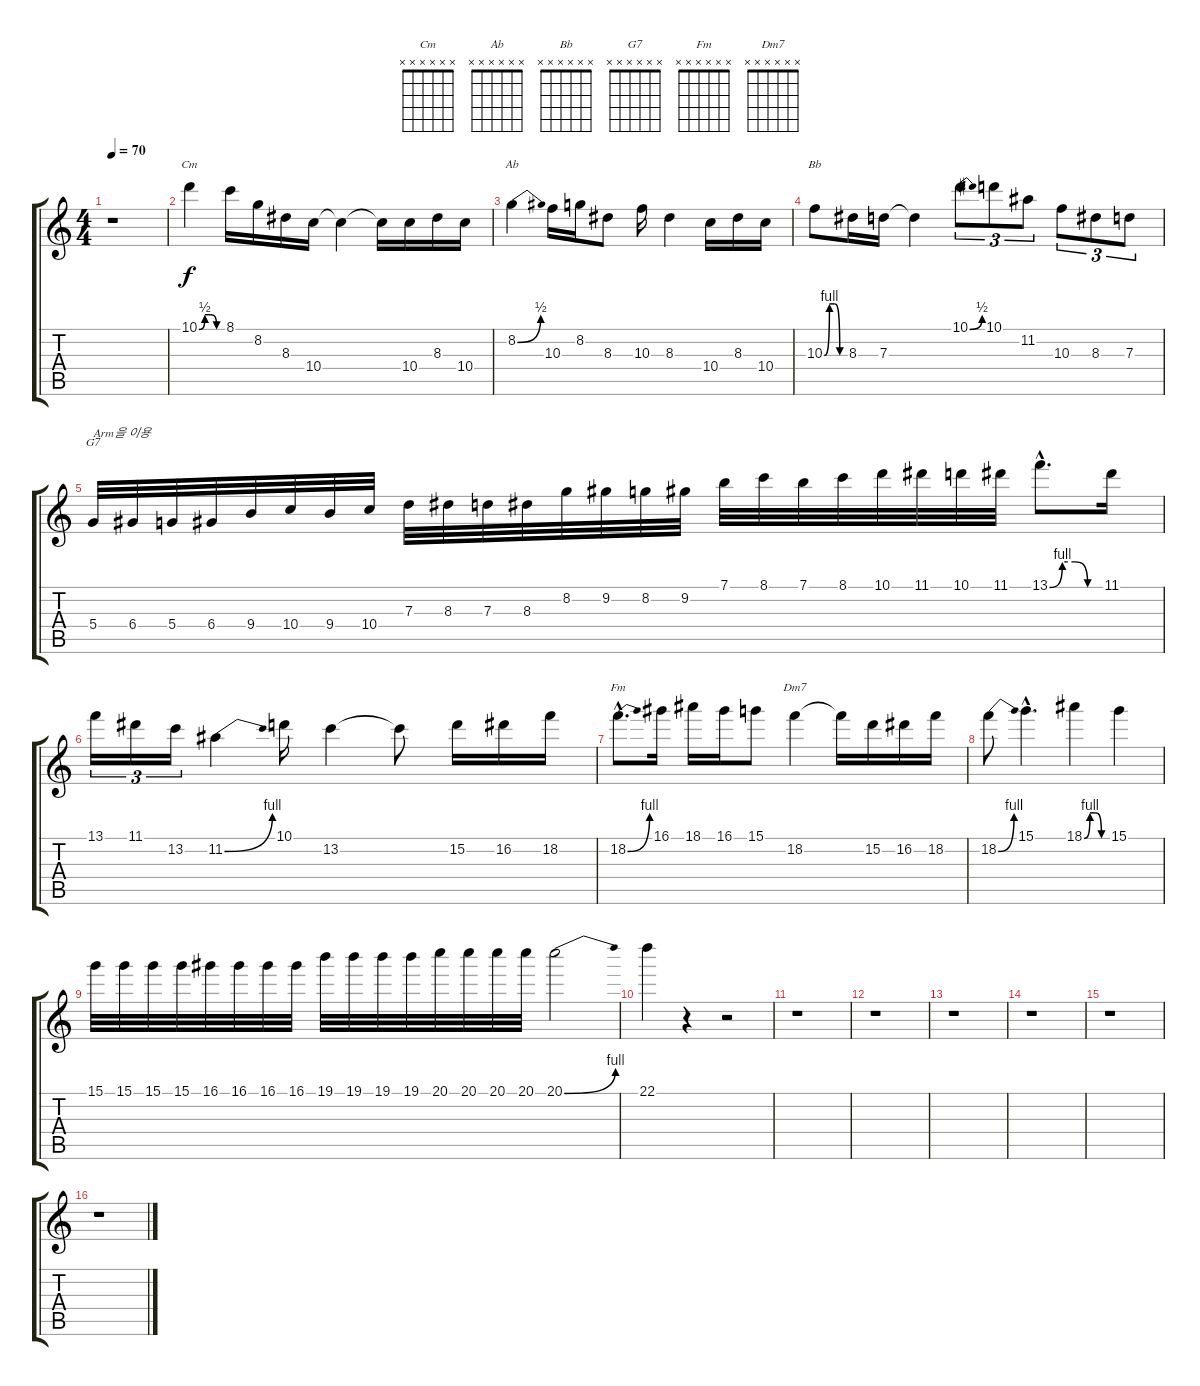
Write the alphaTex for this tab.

\track "" {instrument overdrivenguitar}
\staff {score tabs}
\tuning (E4 B3 G3 D3 A2 E2) {hide}
\chord ("Cm" x x x x x x)
\chord ("Ab" x x x x x x)
\chord ("Bb" x x x x x x)
\chord ("G7" x x x x x x)
\chord ("Fm" x x x x x x)
\chord ("Dm7" x x x x x x)
\ts (4 4)
\tempo 70
\clef g2
\ks c
r.1{dy f} |
10.1{be (custom 0 0 15 2 30 2 45 0 60 0)}.4{ch "Cm"} 8.1.16 8.2.16 8.3.16 10.4.16 10.4{t}.4 10.4{t}.16 10.4.16 8.3.16 10.4.16 |
8.2{be (bend 0 0 60 2)}.4{ch "Ab"} 10.3.16 8.2.16 8.3.8 10.3.16 8.3.4 10.4.16 8.3.16 10.4.16 |
10.3{be (custom 0 0 15 4 30 4 45 0 60 0)}.8{ch "Bb"} 8.3.16 7.3.16 7.3{t}.4 10.1{be (bend 0 0 60 2)}.8{tu (3 2)} 10.1.8{tu (3 2)} 11.2.8{tu (3 2)} 10.3.8{tu (3 2)} 8.3.8{tu (3 2)} 7.3.8{tu (3 2)} |
5.4.32{ch "G7" txt "Arm을 이용"} 6.4.32 5.4.32 6.4.32 9.4.32 10.4.32 9.4.32 10.4.32 7.3.32 8.3.32 7.3.32 8.3.32 8.2.32 9.2.32 8.2.32 9.2.32 7.1.32 8.1.32 7.1.32 8.1.32 10.1.32 11.1.32 10.1.32 11.1.32 13.1{be (custom 0 0 15 4 30 4 45 0 60 0) hac}.8{d} 11.1.16 |
13.1.16{tu (3 2)} 11.1.16{tu (3 2)} 13.2.16{tu (3 2)} 11.2{be (bend 0 0 60 4)}.4 10.1.16 13.2.4 13.2{t}.8 15.2.16 16.2.16 18.2.16 |
18.2{be (bend 0 0 60 4) hac}.8{d ch "Fm"} 16.1.16 18.1.16 16.1.16 15.1.8 18.2.4{ch "Dm7"} 18.2{t}.16 15.2.16 16.2.16 18.2.16 |
18.2{be (bend 0 0 60 4)}.8 15.1{hac}.4{d} 18.1{be (custom 0 0 15 4 30 4 45 0 60 0)}.4 15.1.4 |
15.1.32 15.1.32 15.1.32 15.1.32 16.1.32 16.1.32 16.1.32 16.1.32 19.1.32 19.1.32 19.1.32 19.1.32 20.1.32 20.1.32 20.1.32 20.1.32 20.1{be (bend 0 0 60 4)}.2 |
22.1.4 r.4 r.2 |
r.1 |
r.1 |
r.1 |
r.1 |
r.1 |
r.1
